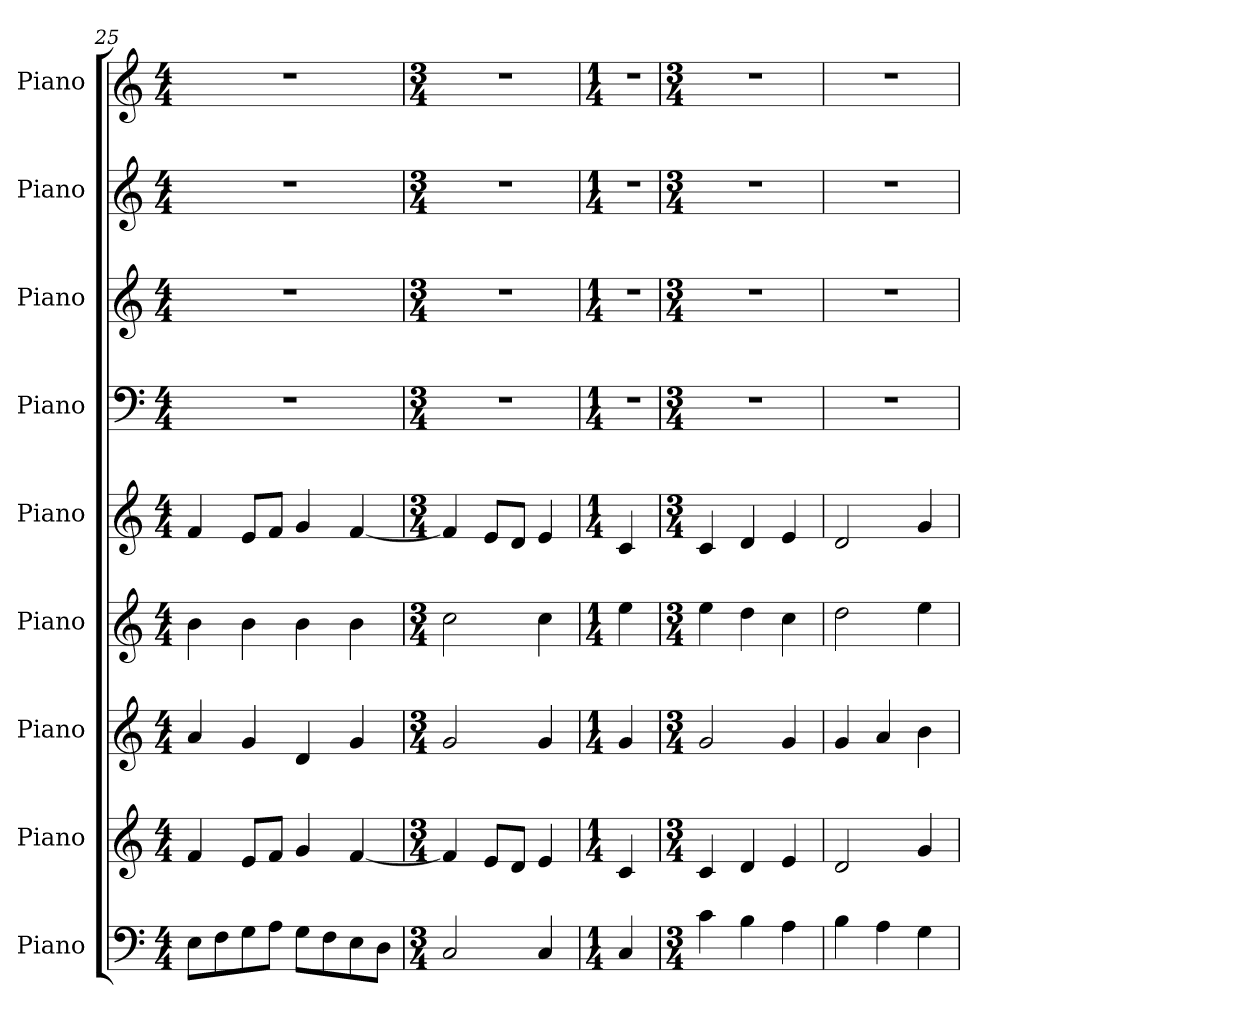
**kern	**kern	**kern	**kern	**kern	**kern	**kern	**kern	**kern
*part9	*part8	*part7	*part6	*part5	*part4	*part3	*part2	*part1
*staff9	*staff8	*staff7	*staff6	*staff5	*staff4	*staff3	*staff2	*staff1
*I"Piano	*I"Piano	*I"Piano	*I"Piano	*I"Piano	*I"Piano	*I"Piano	*I"Piano	*I"Piano
*I'Pno.	*I'Pno.	*I'Pno.	*I'Pno.	*I'Pno.	*I'Pno.	*I'Pno.	*I'Pno.	*I'Pno.
*clefF4	*clefG2	*clefG2	*clefG2	*clefG2	*clefF4	*clefG2	*clefG2	*clefG2
*k[]	*k[]	*k[]	*k[]	*k[]	*k[]	*k[]	*k[]	*k[]
*M4/4	*M4/4	*M4/4	*M4/4	*M4/4	*M4/4	*M4/4	*M4/4	*M4/4
=25	=25	=25	=25	=25	=25	=25	=25	=25
8E\L	4f/	4a/	4b\	4f/	1r	1r	1r	1r
8F\	.	.	.	.	.	.	.	.
8G\	8e/L	4g/	4b\	8e/L	.	.	.	.
8A\J	8f/J	.	.	8f/J	.	.	.	.
8G\L	4g/	4d/	4b\	4g/	.	.	.	.
8F\	.	.	.	.	.	.	.	.
8E\	[4f/	4g/	4b\	[4f/	.	.	.	.
8D\J	.	.	.	.	.	.	.	.
!!LO:PB:g=z
=26	=26	=26	=26	=26	=26	=26	=26	=26
*M3/4	*M3/4	*M3/4	*M3/4	*M3/4	*M3/4	*M3/4	*M3/4	*M3/4
2C/	4f/]	2g/	2cc\	4f/]	2.r	2.r	2.r	2.r
.	8e/L	.	.	8e/L	.	.	.	.
.	8d/J	.	.	8d/J	.	.	.	.
4C/	4e/	4g/	4cc\	4e/	.	.	.	.
=27	=27	=27	=27	=27	=27	=27	=27	=27
*M1/4	*M1/4	*M1/4	*M1/4	*M1/4	*M1/4	*M1/4	*M1/4	*M1/4
4C/	4c/	4g/	4ee\	4c/	4r	4r	4r	4r
=28	=28	=28	=28	=28	=28	=28	=28	=28
*M3/4	*M3/4	*M3/4	*M3/4	*M3/4	*M3/4	*M3/4	*M3/4	*M3/4
4c\	4c/	2g/	4ee\	4c/	2.r	2.r	2.r	2.r
4B\	4d/	.	4dd\	4d/	.	.	.	.
4A\	4e/	4g/	4cc\	4e/	.	.	.	.
=29	=29	=29	=29	=29	=29	=29	=29	=29
4B\	2d/	4g/	2dd\	2d/	2.r	2.r	2.r	2.r
4A\	.	4a/	.	.	.	.	.	.
4G\	4g/	4b\	4ee\	4g/	.	.	.	.
=	=	=	=	=	=	=	=	=
*-	*-	*-	*-	*-	*-	*-	*-	*-
